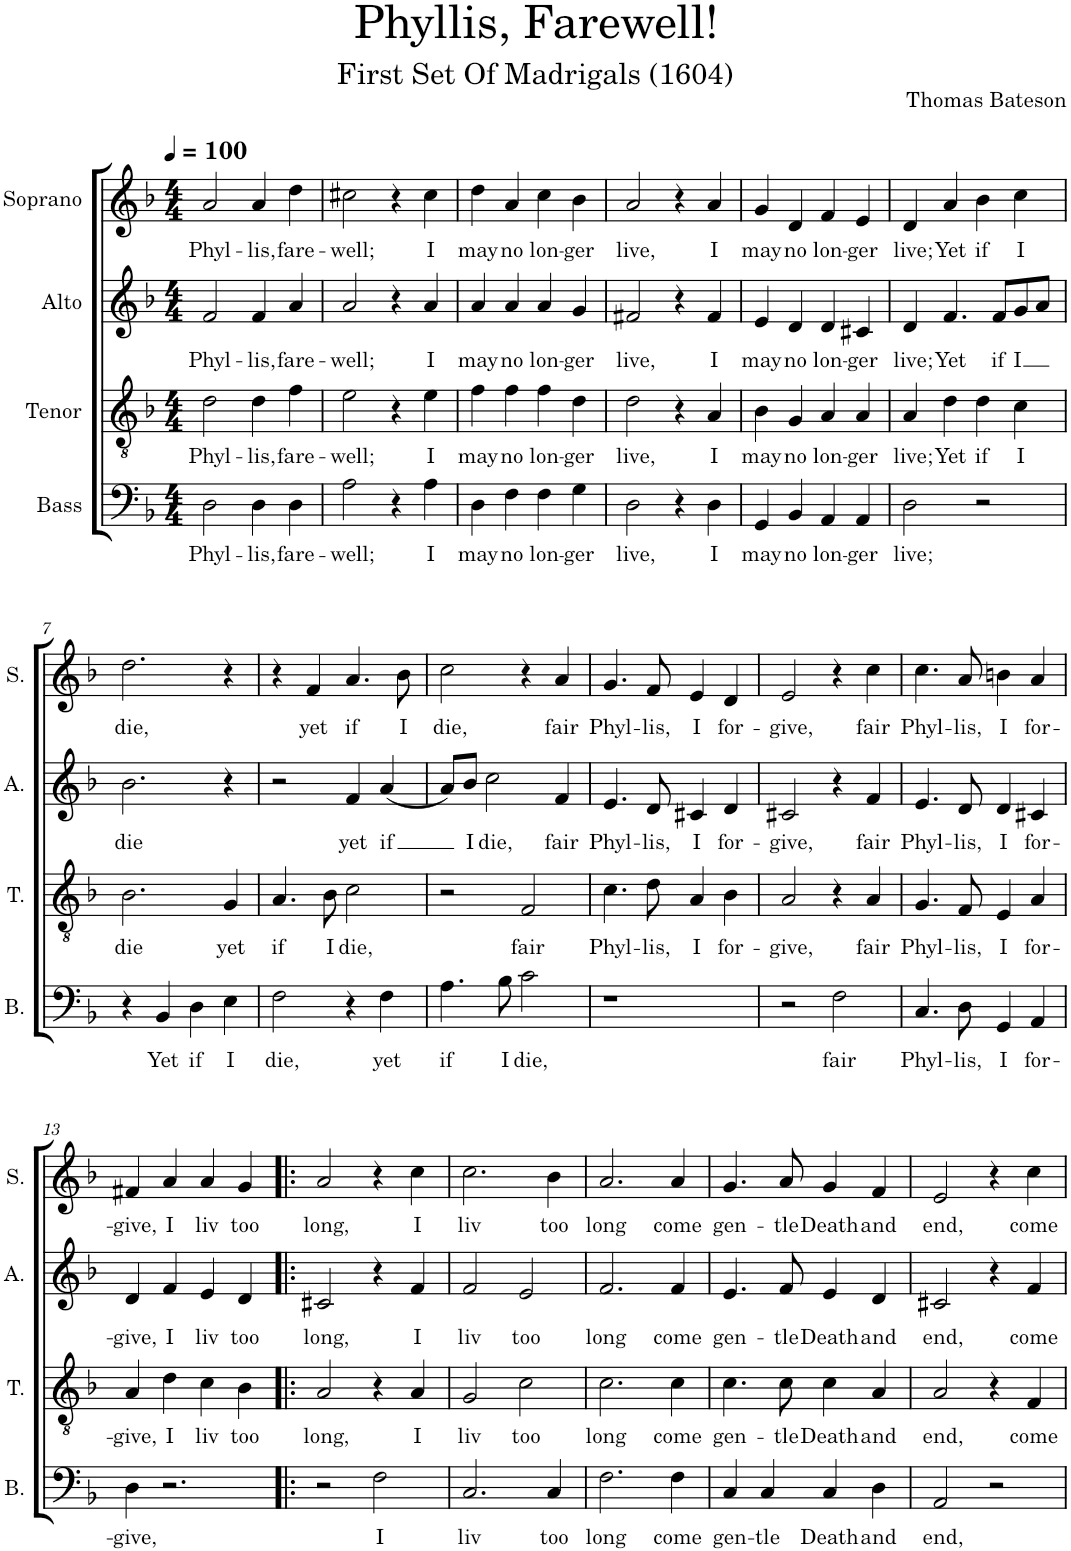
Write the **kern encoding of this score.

**kern	**text	**kern	**text	**kern	**text	**kern	**text
*part4	*part4	*part3	*part3	*part2	*part2	*part1	*part1
*staff4	*staff4	*staff3	*staff3	*staff2	*staff2	*staff1	*staff1
*I"Bass	*	*I"Tenor	*	*I"Alto	*	*I"Soprano	*
*I'B.	*	*I'T.	*	*I'A.	*	*I'S.	*
*clefF4	*	*clefGv2	*	*clefG2	*	*clefG2	*
*k[b-]	*	*k[b-]	*	*k[b-]	*	*k[b-]	*
*M4/4	*	*M4/4	*	*M4/4	*	*M4/4	*
*MM100	*	*MM100	*	*MM100	*	*MM100	*
=1	=1	=1	=1	=1	=1	=1	=1
!	!LO:LY:b	!	!LO:LY:b	!	!LO:LY:b	!	!LO:LY:b
2D\	Phyl-	2d\	Phyl-	2f/	Phyl-	2a/	Phyl-
!	!LO:LY:b	!	!LO:LY:b	!	!LO:LY:b	!	!LO:LY:b
4D\	-lis,	4d\	-lis,	4f/	-lis,	4a/	-lis,
!	!LO:LY:b	!	!LO:LY:b	!	!LO:LY:b	!	!LO:LY:b
4D\	fare-	4f\	fare-	4a/	fare-	4dd\	fare-
=2	=2	=2	=2	=2	=2	=2	=2
!	!LO:LY:b	!	!LO:LY:b	!	!LO:LY:b	!	!LO:LY:b
2A\	-well;	2e\	-well;	2a/	-well;	2cc#X\	-well;
4r	.	4r	.	4r	.	4r	.
!	!LO:LY:b	!	!LO:LY:b	!	!LO:LY:b	!	!LO:LY:b
4A\	I	4e\	I	4a/	I	4cc#\	I
=3	=3	=3	=3	=3	=3	=3	=3
!	!LO:LY:b	!	!LO:LY:b	!	!LO:LY:b	!	!LO:LY:b
4D\	may	4f\	may	4a/	may	4dd\	may
!	!LO:LY:b	!	!LO:LY:b	!	!LO:LY:b	!	!LO:LY:b
4F\	no	4f\	no	4a/	no	4a/	no
!	!LO:LY:b	!	!LO:LY:b	!	!LO:LY:b	!	!LO:LY:b
4F\	lon-	4f\	lon-	4a/	lon-	4cc\	lon-
!	!LO:LY:b	!	!LO:LY:b	!	!LO:LY:b	!	!LO:LY:b
4G\	-ger	4d\	-ger	4g/	-ger	4b-\	-ger
=4	=4	=4	=4	=4	=4	=4	=4
!	!LO:LY:b	!	!LO:LY:b	!	!LO:LY:b	!	!LO:LY:b
2D\	live,	2d\	live,	2f#X/	live,	2a/	live,
4r	.	4r	.	4r	.	4r	.
!	!LO:LY:b	!	!LO:LY:b	!	!LO:LY:b	!	!LO:LY:b
4D\	I	4A/	I	4f#/	I	4a/	I
=5	=5	=5	=5	=5	=5	=5	=5
!	!LO:LY:b	!	!LO:LY:b	!	!LO:LY:b	!	!LO:LY:b
4GG/	may	4B-\	may	4e/	may	4g/	may
!	!LO:LY:b	!	!LO:LY:b	!	!LO:LY:b	!	!LO:LY:b
4BB-/	no	4G/	no	4d/	no	4d/	no
!	!LO:LY:b	!	!LO:LY:b	!	!LO:LY:b	!	!LO:LY:b
4AA/	lon-	4A/	lon-	4d/	lon-	4f/	lon-
!	!LO:LY:b	!	!LO:LY:b	!	!LO:LY:b	!	!LO:LY:b
4AA/	-ger	4A/	-ger	4c#X/	-ger	4e/	-ger
=6	=6	=6	=6	=6	=6	=6	=6
!	!LO:LY:b	!	!LO:LY:b	!	!LO:LY:b	!	!LO:LY:b
2D\	live;	4A/	live;	4d/	live;	4d/	live;
!	!	!	!LO:LY:b	!	!LO:LY:b	!	!LO:LY:b
.	.	4d\	Yet	4.f/	Yet	4a/	Yet
!	!	!	!LO:LY:b	!	!	!	!LO:LY:b
2r	.	4d\	if	.	.	4b-\	if
!	!	!	!	!	!LO:LY:b	!	!
.	.	.	.	8f/L	if	.	.
!	!	!	!LO:LY:b	!	!LO:LY:b	!	!LO:LY:b
.	.	4c\	I	8g/	I	4cc\	I
.	.	.	.	8a/J	.	.	.
!!LO:LB:g=z
=7	=7	=7	=7	=7	=7	=7	=7
!	!	!	!LO:LY:b	!	!LO:LY:b	!	!LO:LY:b
4r	.	2.B-\	die	2.b-\	die	2.dd\	die,
!	!LO:LY:b	!	!	!	!	!	!
4BB-/	Yet	.	.	.	.	.	.
!	!LO:LY:b	!	!	!	!	!	!
4D\	if	.	.	.	.	.	.
!	!LO:LY:b	!	!LO:LY:b	!	!	!	!
4E\	I	4G/	yet	4r	.	4r	.
=8	=8	=8	=8	=8	=8	=8	=8
!	!LO:LY:b	!	!LO:LY:b	!	!	!	!
2F\	die,	4.A/	if	2r	.	4r	.
!	!	!	!	!	!	!	!LO:LY:b
.	.	.	.	.	.	4f/	yet
!	!	!	!LO:LY:b	!	!	!	!
.	.	8B-\	I	.	.	.	.
!	!	!	!LO:LY:b	!	!LO:LY:b	!	!LO:LY:b
4r	.	2c\	die,	4f/	yet	4.a/	if
!	!LO:LY:b	!	!	!	!LO:LY:b	!	!
4F\	yet	.	.	(4a/	if	.	.
!	!	!	!	!	!	!	!LO:LY:b
.	.	.	.	.	.	8b-\	I
=9	=9	=9	=9	=9	=9	=9	=9
!	!LO:LY:b	!	!	!	!	!	!LO:LY:b
4.A\	if	2r	.	8a/L)	.	2cc\	die,
!	!	!	!	!	!LO:LY:b	!	!
.	.	.	.	8b-/J	I	.	.
!	!	!	!	!	!LO:LY:b	!	!
.	.	.	.	2cc\	die,	.	.
!	!LO:LY:b	!	!	!	!	!	!
8B-\	I	.	.	.	.	.	.
!	!LO:LY:b	!	!LO:LY:b	!	!	!	!
2c\	die,	2F/	fair	.	.	4r	.
!	!	!	!	!	!LO:LY:b	!	!LO:LY:b
.	.	.	.	4f/	fair	4a/	fair
=10	=10	=10	=10	=10	=10	=10	=10
!	!	!	!LO:LY:b	!	!LO:LY:b	!	!LO:LY:b
1r	.	4.c\	Phyl-	4.e/	Phyl-	4.g/	Phyl-
!	!	!	!LO:LY:b	!	!LO:LY:b	!	!LO:LY:b
.	.	8d\	-lis,	8d/	-lis,	8f/	-lis,
!	!	!	!LO:LY:b	!	!LO:LY:b	!	!LO:LY:b
.	.	4A/	I	4c#X/	I	4e/	I
!	!	!	!LO:LY:b	!	!LO:LY:b	!	!LO:LY:b
.	.	4B-\	for-	4d/	for-	4d/	for-
=11	=11	=11	=11	=11	=11	=11	=11
!	!	!	!LO:LY:b	!	!LO:LY:b	!	!LO:LY:b
2r	.	2A/	-give,	2c#X/	-give,	2e/	-give,
!	!LO:LY:b	!	!	!	!	!	!
2F\	fair	4r	.	4r	.	4r	.
!	!	!	!LO:LY:b	!	!LO:LY:b	!	!LO:LY:b
.	.	4A/	fair	4f/	fair	4cc\	fair
=12	=12	=12	=12	=12	=12	=12	=12
!	!LO:LY:b	!	!LO:LY:b	!	!LO:LY:b	!	!LO:LY:b
4.C/	Phyl-	4.G/	Phyl-	4.e/	Phyl-	4.cc\	Phyl-
!	!LO:LY:b	!	!LO:LY:b	!	!LO:LY:b	!	!LO:LY:b
8D\	-lis,	8F/	-lis,	8d/	-lis,	8a/	-lis,
!	!LO:LY:b	!	!LO:LY:b	!	!LO:LY:b	!	!LO:LY:b
4GG/	I	4E/	I	4d/	I	4bn\	I
!	!LO:LY:b	!	!LO:LY:b	!	!LO:LY:b	!	!LO:LY:b
4AA/	for-	4A/	for-	4c#X/	for-	4a/	for-
!!LO:LB:g=z
=13	=13	=13	=13	=13	=13	=13	=13
!	!LO:LY:b	!	!LO:LY:b	!	!LO:LY:b	!	!LO:LY:b
4D\	-give,	4A/	-give,	4d/	-give,	4f#X/	-give,
!	!	!	!LO:LY:b	!	!LO:LY:b	!	!LO:LY:b
2.r	.	4d\	I	4f/	I	4a/	I
!	!	!	!LO:LY:b	!	!LO:LY:b	!	!LO:LY:b
.	.	4c\	liv	4e/	liv	4a/	liv
!	!	!	!LO:LY:b	!	!LO:LY:b	!	!LO:LY:b
.	.	4B-\	too	4d/	too	4g/	too
=14!|:	=14!|:	=14!|:	=14!|:	=14!|:	=14!|:	=14!|:	=14!|:
!	!	!	!LO:LY:b	!	!LO:LY:b	!	!LO:LY:b
2r	.	2A/	long,	2c#X/	long,	2a/	long,
!	!LO:LY:b	!	!	!	!	!	!
2F\	I	4r	.	4r	.	4r	.
!	!	!	!LO:LY:b	!	!LO:LY:b	!	!LO:LY:b
.	.	4A/	I	4f/	I	4cc\	I
=15	=15	=15	=15	=15	=15	=15	=15
!	!LO:LY:b	!	!LO:LY:b	!	!LO:LY:b	!	!LO:LY:b
2.C/	liv	2G/	liv	2f/	liv	2.cc\	liv
!	!	!	!LO:LY:b	!	!LO:LY:b	!	!
.	.	2c\	too	2e/	too	.	.
!	!LO:LY:b	!	!	!	!	!	!LO:LY:b
4C/	too	.	.	.	.	4b-\	too
=16	=16	=16	=16	=16	=16	=16	=16
!	!LO:LY:b	!	!LO:LY:b	!	!LO:LY:b	!	!LO:LY:b
2.F\	long	2.c\	long	2.f/	long	2.a/	long
!	!LO:LY:b	!	!LO:LY:b	!	!LO:LY:b	!	!LO:LY:b
4F\	come	4c\	come	4f/	come	4a/	come
=17	=17	=17	=17	=17	=17	=17	=17
!	!LO:LY:b	!	!LO:LY:b	!	!LO:LY:b	!	!LO:LY:b
4C/	gen-	4.c\	gen-	4.e/	gen-	4.g/	gen-
!	!LO:LY:b	!	!	!	!	!	!
4C/	-tle	.	.	.	.	.	.
!	!	!	!LO:LY:b	!	!LO:LY:b	!	!LO:LY:b
.	.	8c\	-tle	8f/	-tle	8a/	-tle
!	!LO:LY:b	!	!LO:LY:b	!	!LO:LY:b	!	!LO:LY:b
4C/	Death	4c\	Death	4e/	Death	4g/	Death
!	!LO:LY:b	!	!LO:LY:b	!	!LO:LY:b	!	!LO:LY:b
4D\	and	4A/	and	4d/	and	4f/	and
=18	=18	=18	=18	=18	=18	=18	=18
!	!LO:LY:b	!	!LO:LY:b	!	!LO:LY:b	!	!LO:LY:b
2AA/	end,	2A/	end,	2c#X/	end,	2e/	end,
2r	.	4r	.	4r	.	4r	.
!	!	!	!LO:LY:b	!	!LO:LY:b	!	!LO:LY:b
.	.	4F/	come	4f/	come	4cc\	come
=	=	=	=	=	=	=	=
*-	*-	*-	*-	*-	*-	*-	*-
